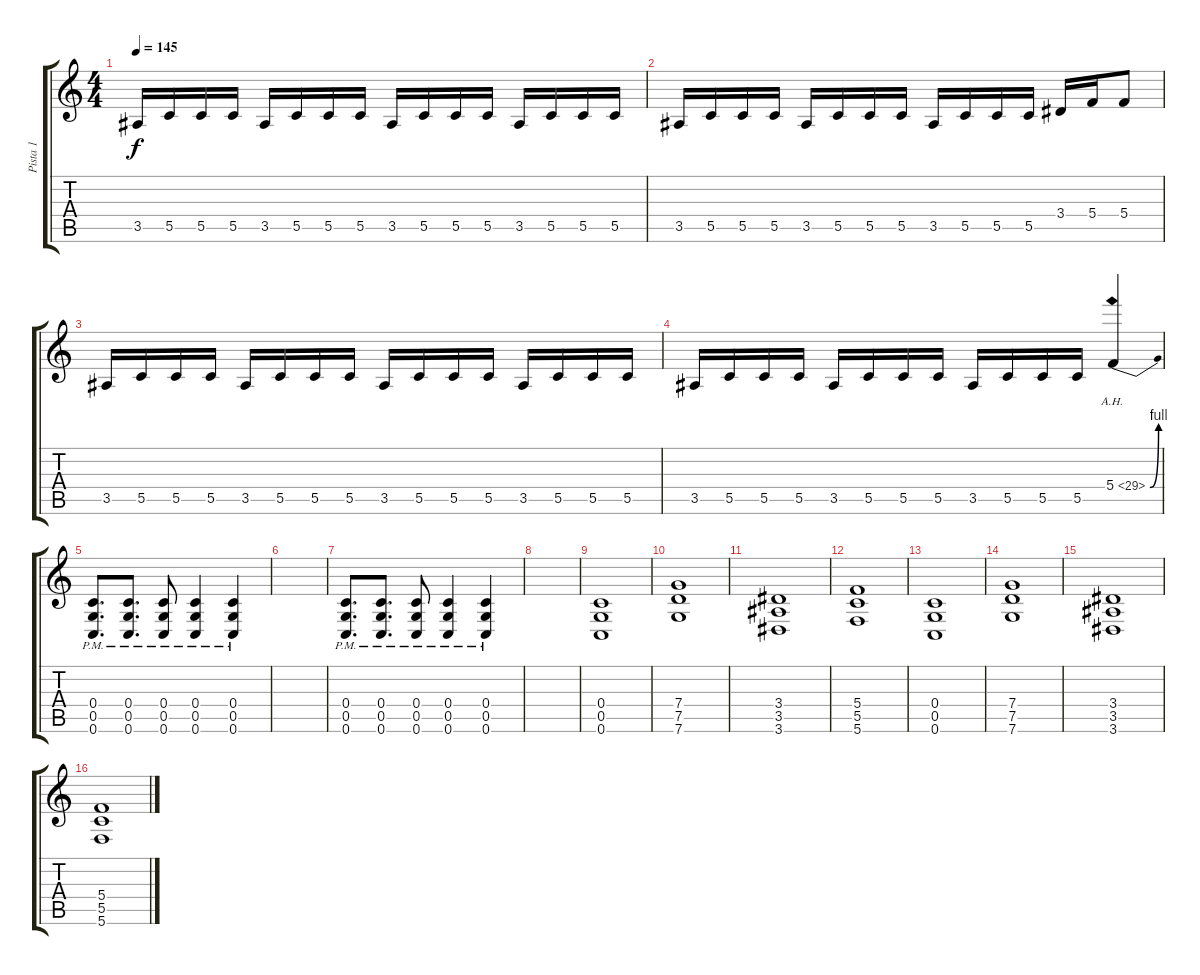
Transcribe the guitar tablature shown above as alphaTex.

\track ("Pista 1" "Pista 1") {instrument distortionguitar}
\staff {score tabs}
\tuning (D4 A3 F3 C3 G2 C2) {hide}
\ts (4 4)
\tempo 145
\clef g2
\ks c
3.5.16{dy f} 5.5.16 5.5.16 5.5.16 3.5.16 5.5.16 5.5.16 5.5.16 3.5.16 5.5.16 5.5.16 5.5.16 3.5.16 5.5.16 5.5.16 5.5.16 |
3.5.16 5.5.16 5.5.16 5.5.16 3.5.16 5.5.16 5.5.16 5.5.16 3.5.16 5.5.16 5.5.16 5.5.16 3.4.16 5.4.16 5.4.8 |
3.5.16 5.5.16 5.5.16 5.5.16 3.5.16 5.5.16 5.5.16 5.5.16 3.5.16 5.5.16 5.5.16 5.5.16 3.5.16 5.5.16 5.5.16 5.5.16 |
3.5.16 5.5.16 5.5.16 5.5.16 3.5.16 5.5.16 5.5.16 5.5.16 3.5.16 5.5.16 5.5.16 5.5.16 5.4{be (bend 0 0 60 4) ah 24}.4 |
(0.4{pm} 0.5{pm} 0.6{pm}).8{d} (0.4{pm} 0.5{pm} 0.6{pm}).8{d} (0.4{pm} 0.5{pm} 0.6{pm}).8 (0.4{pm} 0.5{pm} 0.6{pm}).4 (0.4{pm} 0.5{pm} 0.6{pm}).4 |
|
(0.4{pm} 0.5{pm} 0.6{pm}).8{d} (0.4{pm} 0.5{pm} 0.6{pm}).8{d} (0.4{pm} 0.5{pm} 0.6{pm}).8 (0.4{pm} 0.5{pm} 0.6{pm}).4 (0.4{pm} 0.5{pm} 0.6{pm}).4 |
|
(0.4 0.5 0.6).1 |
(7.4 7.5 7.6).1 |
(3.4 3.5 3.6).1 |
(5.4 5.5 5.6).1 |
(0.4 0.5 0.6).1 |
(7.4 7.5 7.6).1 |
(3.4 3.5 3.6).1 |
(5.4 5.5 5.6).1
